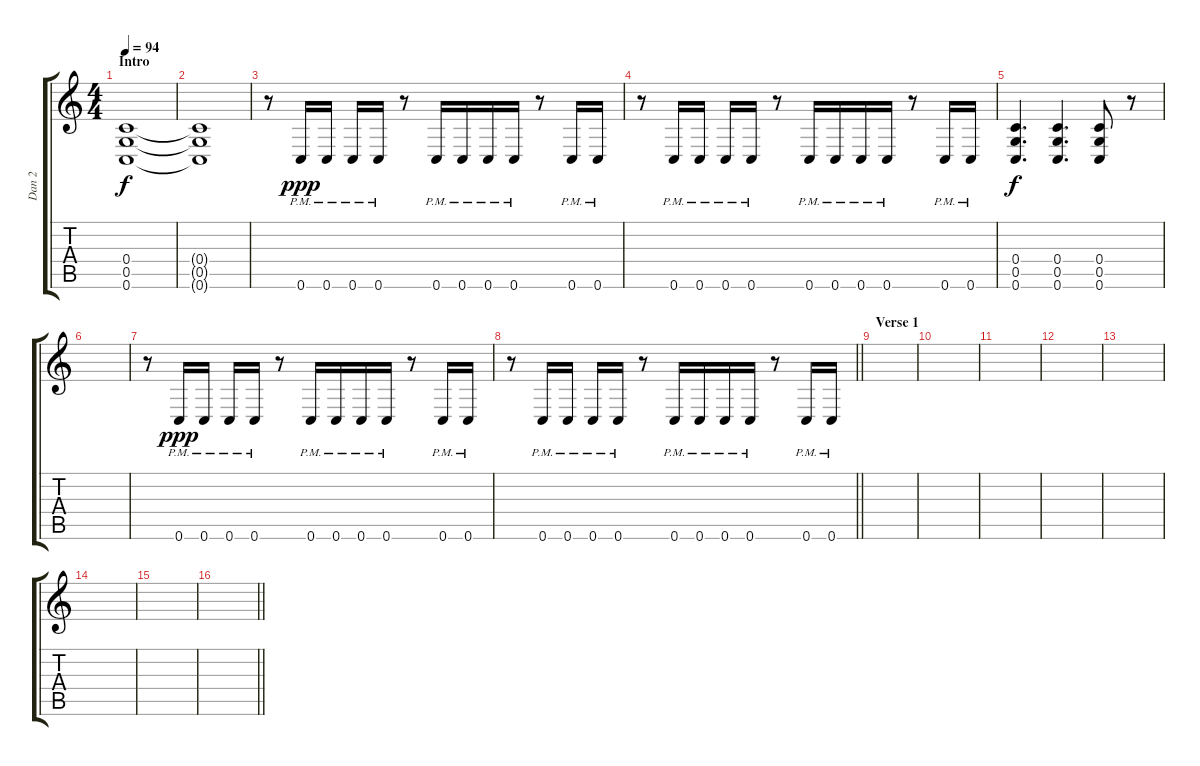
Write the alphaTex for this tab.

\track ("Dan 2" "Dan 2") {instrument distortionguitar}
\staff {score tabs}
\tuning (D4 A3 F3 C3 G2 C2) {hide}
\ts (4 4)
\section ("" "Intro")
\tempo 94
\clef g2
\ks c
(0.4 0.5 0.6).1{dy f instrument distortionguitar} |
(0.4{t} 0.5{t} 0.6{t}).1 |
r.8 0.6{pm}.16{dy ppp} 0.6{pm}.16 0.6{pm}.16 0.6{pm}.16 r.8 0.6{pm}.16 0.6{pm}.16 0.6{pm}.16 0.6{pm}.16 r.8 0.6{pm}.16 0.6{pm}.16 |
r.8 0.6{pm}.16 0.6{pm}.16 0.6{pm}.16 0.6{pm}.16 r.8 0.6{pm}.16 0.6{pm}.16 0.6{pm}.16 0.6{pm}.16 r.8 0.6{pm}.16 0.6{pm}.16 |
(0.4 0.5 0.6).4{d dy f} (0.4 0.5 0.6).4{d} (0.4 0.5 0.6).8 r.8 |
|
r.8 0.6{pm}.16{dy ppp} 0.6{pm}.16 0.6{pm}.16 0.6{pm}.16 r.8 0.6{pm}.16 0.6{pm}.16 0.6{pm}.16 0.6{pm}.16 r.8 0.6{pm}.16 0.6{pm}.16 |
\barLineRight lightlight
r.8 0.6{pm}.16 0.6{pm}.16 0.6{pm}.16 0.6{pm}.16 r.8 0.6{pm}.16 0.6{pm}.16 0.6{pm}.16 0.6{pm}.16 r.8 0.6{pm}.16 0.6{pm}.16 |
\section ("" "Verse 1")
|
|
|
|
|
|
|
\barLineRight lightlight
